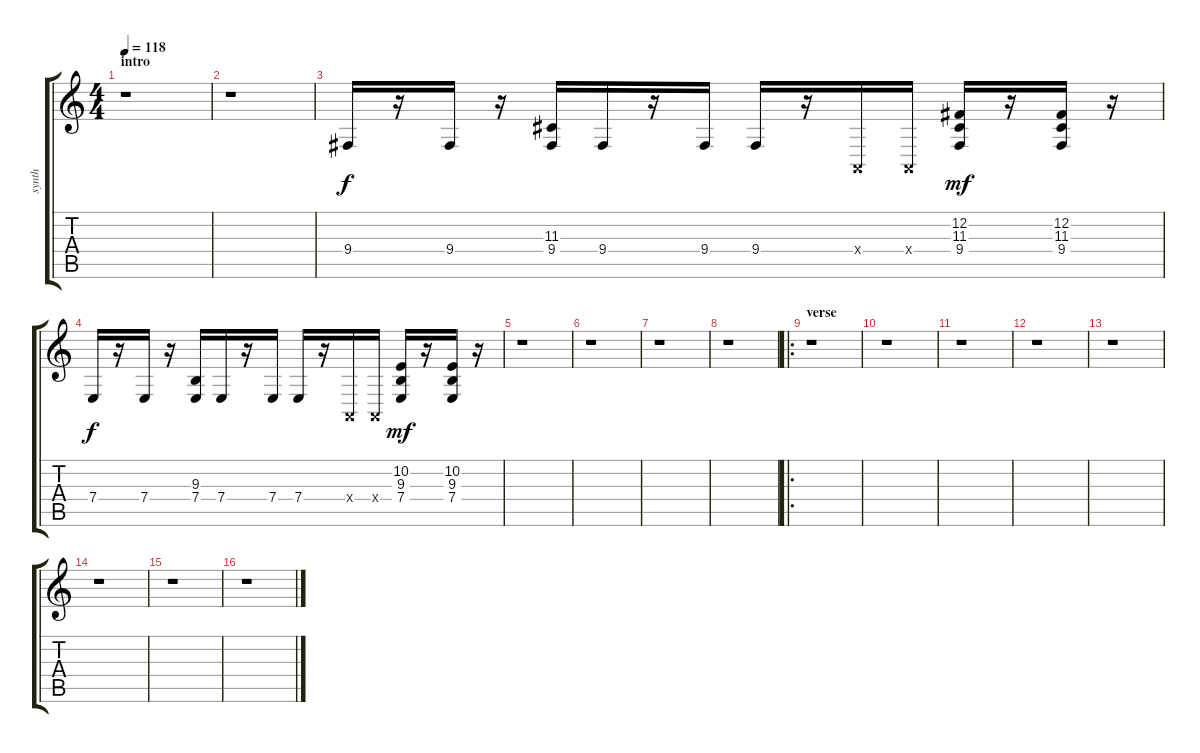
\track ("synth" "synth") {instrument lead2sawtooth}
\staff {score tabs}
\tuning (B3 Gb3 D3 A2 E2 B1) {hide}
\ts (4 4)
\section ("" "intro")
\tempo 118
\clef g2
\ks c
r.1{dy f balance 0 instrument lead2sawtooth} |
r.1 |
9.4.16{balance 16} r.16 9.4.16 r.16 (11.3 9.4).16 9.4.16 r.16 9.4.16 9.4.16 r.16 0.4{x}.16 0.4{x}.16 (12.2 11.3 9.4).16{dy mf} r.16 (12.2 11.3 9.4).16 r.16 |
7.4.16{dy f balance 3} r.16 7.4.16 r.16 (9.3 7.4).16 7.4.16 r.16 7.4.16 7.4.16 r.16 0.4{x}.16 0.4{x}.16 (10.2 9.3 7.4).16{dy mf} r.16 (10.2 9.3 7.4).16 r.16 |
r.1 |
r.1 |
r.1 |
r.1 |
\ro
\section ("" "verse")
r.1 |
r.1 |
r.1 |
r.1 |
r.1 |
r.1 |
r.1 |
r.1
